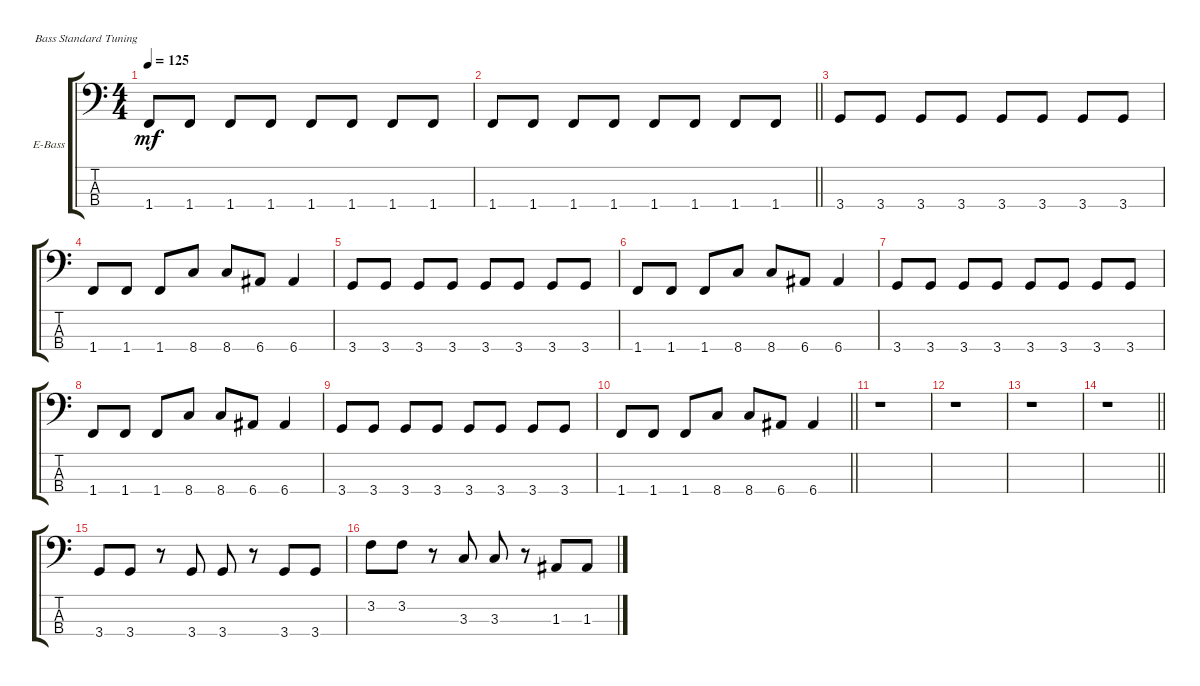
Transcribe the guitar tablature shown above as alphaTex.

\defaultSystemsLayout 4
\bracketExtendMode groupsimilarinstruments
\firstSystemTrackNameOrientation horizontal
\otherSystemsTrackNameOrientation horizontal
\track ("Electric Bass" "E-Bass") {instrument electricbassfinger}
\staff {score tabs}
\tuning (G2 D2 A1 E1)
\ts (4 4)
\tempo 125
\clef f4
\ks c
1.4.8{dy mf} 1.4.8 1.4.8 1.4.8 1.4.8 1.4.8 1.4.8 1.4.8 |
\barLineRight lightlight
1.4.8 1.4.8 1.4.8 1.4.8 1.4.8 1.4.8 1.4.8 1.4.8 |
3.4.8 3.4.8 3.4.8 3.4.8 3.4.8 3.4.8 3.4.8 3.4.8 |
1.4.8 1.4.8 1.4.8 8.4.8 8.4.8 6.4.8 6.4.4 |
3.4.8 3.4.8 3.4.8 3.4.8 3.4.8 3.4.8 3.4.8 3.4.8 |
1.4.8 1.4.8 1.4.8 8.4.8 8.4.8 6.4.8 6.4.4 |
3.4.8 3.4.8 3.4.8 3.4.8 3.4.8 3.4.8 3.4.8 3.4.8 |
1.4.8 1.4.8 1.4.8 8.4.8 8.4.8 6.4.8 6.4.4 |
3.4.8 3.4.8 3.4.8 3.4.8 3.4.8 3.4.8 3.4.8 3.4.8 |
\barLineRight lightlight
1.4.8 1.4.8 1.4.8 8.4.8 8.4.8 6.4.8 6.4.4 |
r.1 |
r.1 |
r.1 |
\barLineRight lightlight
r.1 |
3.4.8 3.4.8 r.8 3.4.8 3.4.8 r.8 3.4.8 3.4.8 |
3.2.8 3.2.8 r.8 3.3.8 3.3.8 r.8 1.3.8 1.3.8
